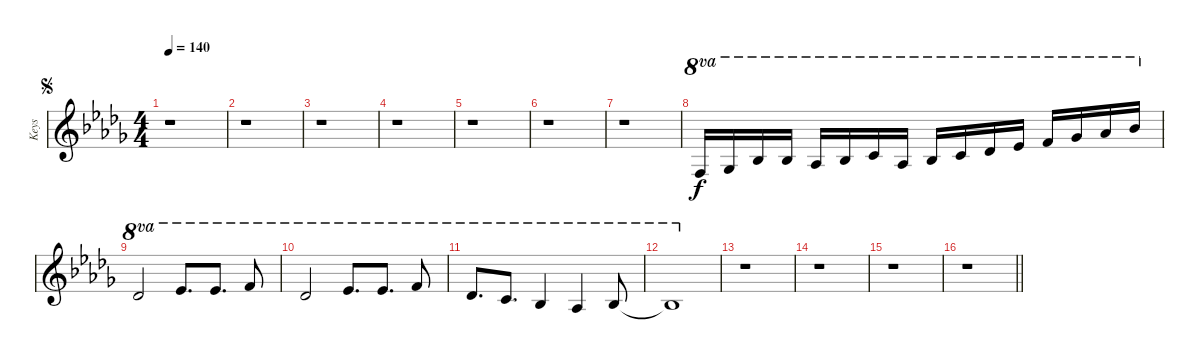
\track ("Keys" "Keys") {instrument brightacousticpiano}
\staff {score}
\tuning (E4 B3 G3 D3 A2 E2 B1) {hide}
\ts (4 4)
\section ("" "")
\jump segno
\tempo 140
\clef g2
\ks db
r.1{dy f} |
r.1 |
r.1 |
r.1 |
r.1 |
r.1 |
r.1 |
15.4.16{ot 8va} 16.4.16{ot 8va} 15.3.16{ot 8va} 15.3.16{ot 8va} 18.4.16{ot 8va} 15.3.16{ot 8va} 17.3.16{ot 8va} 18.4.16{ot 8va} 15.3.16{ot 8va} 17.3.16{ot 8va} 18.3.16{ot 8va} 16.2.16{ot 8va} 18.2.16{ot 8va} 14.1.16{ot 8va} 16.1.16{ot 8va} 18.1.16{ot 8va} |
18.3.2{ot 8va} 16.2.8{d ot 8va} 16.2.8{d ot 8va} 13.1.8{ot 8va} |
14.2.2{ot 8va} 11.1.8{d ot 8va} 11.1.8{d ot 8va} 13.1.8{ot 8va} |
14.2.8{d ot 8va} 13.2.8{d ot 8va} 11.2.4{ot 8va} 13.3.4{ot 8va} 11.2.8{ot 8va} |
11.2{t}.1{ot 8va} |
r.1 |
r.1 |
r.1 |
\barLineRight lightlight
r.1
